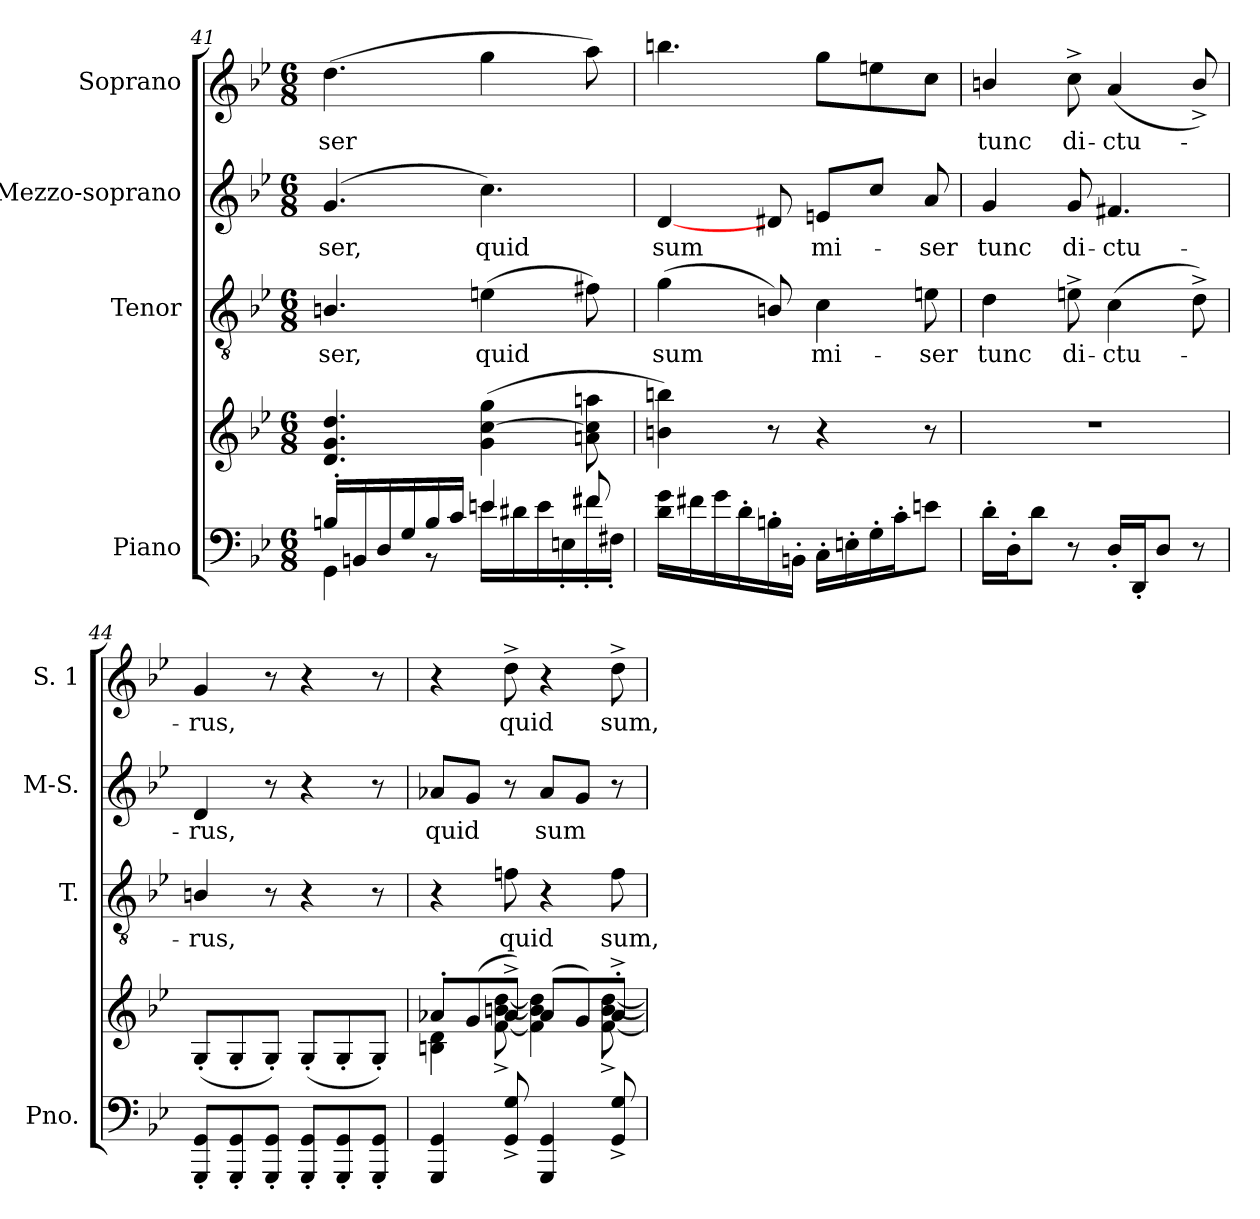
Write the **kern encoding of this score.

**kern	**kern	**kern	**text	**kern	**text	**kern	**text
*part4	*part4	*part3	*part3	*part2	*part2	*part1	*part1
*staff5	*staff4	*staff3	*staff3	*staff2	*staff2	*staff1	*staff1
*I"Piano	*	*I"Tenor	*	*I"Mezzo-soprano	*	*I"Soprano	*
*I'Pno.	*	*I'T.	*	*I'M-S.	*	*I'S. 1	*
*clefF4	*clefG2	*clefGv2	*	*clefG2	*	*clefG2	*
*	*	*ITrd7c12	*	*	*	*	*
*k[b-e-]	*k[b-e-]	*k[b-e-]	*	*k[b-e-]	*	*k[b-e-]	*
*g:	*g:	*g:	*	*g:	*	*g:	*
*M6/8	*M6/8	*M6/8	*	*M6/8	*	*M6/8	*
=41	=41	=41	=41	=41	=41	=41	=41
*^	*	*	*	*	*	*	*
!	!	!	!	!LO:LY:b:color=#000000	!	!	!	!
!	!	!	!	!	!	!LO:LY:b:color=#000000	!	!
!	!	!	!	!	!	!	!	!LO:LY:b:color=#000000
16Bn'i/LL	4GGi\	4.di/ 4.gi 4.ddi	4.BBni/	-ser,	(4.gi/	-ser,	(4.ddi\	-ser
16BBni/	.	.	.	.	.	.	.	.
16Di/	.	.	.	.	.	.	.	.
16Gi/	.	.	.	.	.	.	.	.
16Bi/	8r	.	.	.	.	.	.	.
16ci/JJ	.	.	.	.	.	.	.	.
!	!	!	!	!LO:LY:b:color=#000000	!	!	!	!
!	!	!	!	!	!	!LO:LY:b:color=#000000	!	!
4eni/	16ei\LL	(4gi\ [4cci 4ggi	(4Eni\	quid	4.cci\)	quid	4ggi\	.
.	16d#Xi\	.	.	.	.	.	.	.
.	16ei\	.	.	.	.	.	.	.
.	16En'i\	.	.	.	.	.	.	.
8f#Xi/	16f#'i\	8ani\ 8cci] 8aani	8F#Xi\)	.	.	.	8aai\)	.
.	16F#X'i\JJ	.	.	.	.	.	.	.
*v	*v	*	*	*	*	*	*	*
=42	=42	=42	=42	=42	=42	=42	=42
*^	*	*	*	*	*	*	*
!	!	!	!	!LO:LY:b:color=#000000	!	!	!	!
*v	*v	*	*	*	*	*	*	*
*^	*	*	*	*	*	*	*
!	!	!	!	!	!	!LO:LY:b:color=#000000	!	!
*v	*v	*	*	*	*	*	*	*
16di\ 16giLL	4bni\ 4bbni)	(4Gi\	sum	[4di/	sum	4.bbni\	.
16f#Xi\	.	.	.	.	.	.	.
16gi\	.	.	.	.	.	.	.
16d'i\	.	.	.	.	.	.	.
16Bn'i\	8r	8BBni/)	.	8d#Xi/	.	.	.
16BBn'i\JJ	.	.	.	.	.	.	.
!	!	!	!LO:LY:b:color=#000000	!	!	!	!
!	!	!	!	!	!LO:LY:b:color=#000000	!	!
16C'i\LL	4r	4Ci\	mi-	8eni/L	mi-	8ggi\L	.
16En'i\	.	.	.	.	.	.	.
16G'i\	.	.	.	8cci/J	.	8eeni\	.
16c'i\J	.	.	.	.	.	.	.
!	!	!	!LO:LY:b:color=#000000	!	!	!	!
!	!	!	!	!	!LO:LY:b:color=#000000	!	!
8eni\J	8r	8Eni\	-ser	8ai/	-ser	8cci\J	.
=43	=43	=43	=43	=43	=43	=43	=43
!	!LO:N:vis=1	!	!	!	!	!	!
!	!	!	!LO:LY:b:color=#000000	!	!	!	!
!	!	!	!	!	!LO:LY:b:color=#000000	!	!
!	!	!	!	!	!	!	!LO:LY:b:color=#000000
16d'i\LL	2.r	4Di\	tunc	4gi/	tunc	4bni/	tunc
16D'i\J	.	.	.	.	.	.	.
8di\J	.	.	.	.	.	.	.
!	!	!	!LO:LY:b:color=#000000	!	!	!	!
!	!	!	!	!	!LO:LY:b:color=#000000	!	!
!	!	!	!	!	!	!	!LO:LY:b:color=#000000
8r	.	8En^i\	di-	8gi/	di-	8cc^i\	di-
!	!	!	!LO:LY:b:color=#000000	!	!	!	!
!	!	!	!	!	!LO:LY:b:color=#000000	!	!
!	!	!	!	!	!	!	!LO:LY:b:color=#000000
16D'i/LL	.	(4Ci\	-ctu-	4.f#Xi/	-ctu-	(4ai/	-ctu-
16DD'i/J	.	.	.	.	.	.	.
8Di/J	.	.	.	.	.	.	.
8r	.	8D^i\)	.	.	.	8b^i/)	.
!!LO:LB:g=z
=44	=44	=44	=44	=44	=44	=44	=44
!	!	!	!LO:LY:b:color=#000000	!	!	!	!
!	!	!	!	!	!LO:LY:b:color=#000000	!	!
!	!	!	!	!	!	!	!LO:LY:b:color=#000000
8GGGi/' 8GGi'L	(8G'i/L	4BBni/	-rus,	4di/	-rus,	4gi/	-rus,
8GGGi/' 8GGi'	8G'i/	.	.	.	.	.	.
8GGGi/' 8GGi'J	8G'i/J)	8r	.	8r	.	8r	.
8GGGi/' 8GGi'L	(8G'i/L	4r	.	4r	.	4r	.
8GGGi/' 8GGi'	8G'i/	.	.	.	.	.	.
8GGGi/' 8GGi'J	8G'i/J)	8r	.	8r	.	8r	.
=45	=45	=45	=45	=45	=45	=45	=45
*	*^	*	*	*	*	*	*
!	!	!	!	!	!	!LO:LY:b:color=#000000	!	!
4GGGi/ 4GGi	8a-X'i/L	4Bni\ 4di	4r	.	8a-Xi/L	quid	4r	.
.	(8gi/	.	.	.	8gi/J	.	.	.
!	!	!	!	!LO:LY:b:color=#000000	!	!	!	!
!	!	!	!	!	!	!	!	!LO:LY:b:color=#000000
8GGi/^ 8Gi^	8a-^i/J)	[8fi\^ [8bni^ [8ddi^	8Fni\	quid	8r	.	8dd^i\	quid
!	!	!	!	!	!	!LO:LY:b:color=#000000	!	!
4GGGi/ 4GGi	(8a-i/L	4fi\] 4bi] 4ddi]	4r	.	8a-i/L	sum	4r	.
.	8gi/)	.	.	.	8gi/J	.	.	.
!	!	!	!	!LO:LY:b:color=#000000	!	!	!	!
!	!	!	!	!	!	!	!	!LO:LY:b:color=#000000
8GGi/^ 8Gi^	8a-'^i/J	[8fi\^ [8bi^ [8ddi^	8Fi\	sum,	8r	.	8dd^i\	sum,
*	*v	*v	*	*	*	*	*	*
=	=	=	=	=	=	=	=
*-	*-	*-	*-	*-	*-	*-	*-
